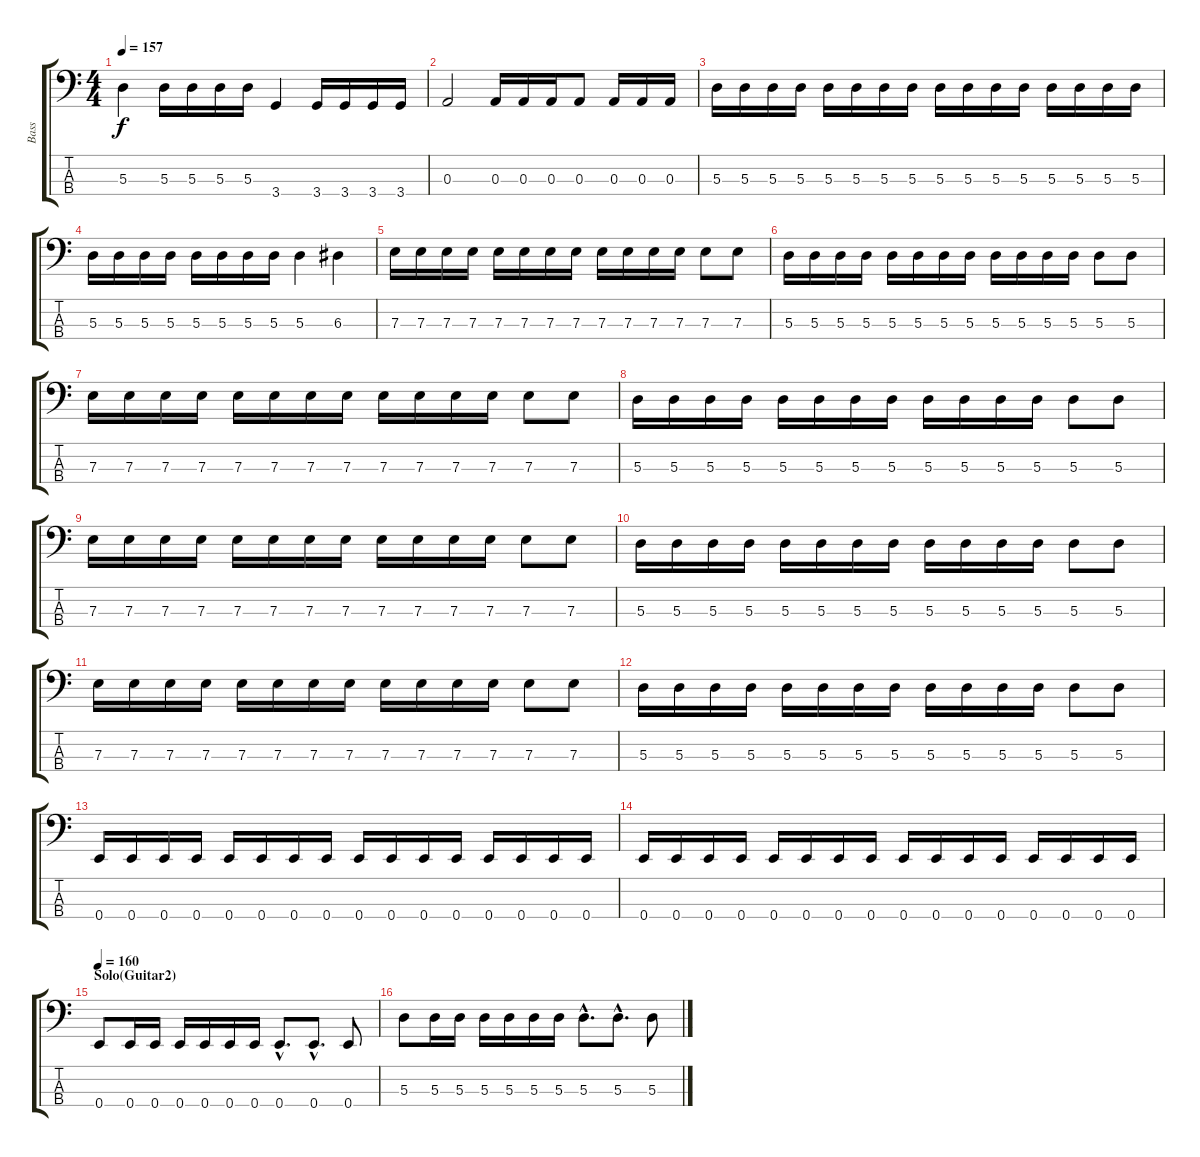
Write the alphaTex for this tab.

\track ("Bass" "Bass") {instrument electricbassfinger}
\staff {score tabs}
\tuning (G2 D2 A1 E1) {hide}
\ts (4 4)
\tempo 157
\clef f4
\ks c
5.3.4{dy f} 5.3.16 5.3.16 5.3.16 5.3.16 3.4.4 3.4.16 3.4.16 3.4.16 3.4.16 |
0.3.2 0.3.16 0.3.16 0.3.16 0.3.8 0.3.16 0.3.16 0.3.16 |
5.3.16 5.3.16 5.3.16 5.3.16 5.3.16 5.3.16 5.3.16 5.3.16 5.3.16 5.3.16 5.3.16 5.3.16 5.3.16 5.3.16 5.3.16 5.3.16 |
5.3.16 5.3.16 5.3.16 5.3.16 5.3.16 5.3.16 5.3.16 5.3.16 5.3.4 6.3.4 |
7.3.16 7.3.16 7.3.16 7.3.16 7.3.16 7.3.16 7.3.16 7.3.16 7.3.16 7.3.16 7.3.16 7.3.16 7.3.8 7.3.8 |
5.3.16 5.3.16 5.3.16 5.3.16 5.3.16 5.3.16 5.3.16 5.3.16 5.3.16 5.3.16 5.3.16 5.3.16 5.3.8 5.3.8 |
7.3.16 7.3.16 7.3.16 7.3.16 7.3.16 7.3.16 7.3.16 7.3.16 7.3.16 7.3.16 7.3.16 7.3.16 7.3.8 7.3.8 |
5.3.16 5.3.16 5.3.16 5.3.16 5.3.16 5.3.16 5.3.16 5.3.16 5.3.16 5.3.16 5.3.16 5.3.16 5.3.8 5.3.8 |
7.3.16 7.3.16 7.3.16 7.3.16 7.3.16 7.3.16 7.3.16 7.3.16 7.3.16 7.3.16 7.3.16 7.3.16 7.3.8 7.3.8 |
5.3.16 5.3.16 5.3.16 5.3.16 5.3.16 5.3.16 5.3.16 5.3.16 5.3.16 5.3.16 5.3.16 5.3.16 5.3.8 5.3.8 |
7.3.16 7.3.16 7.3.16 7.3.16 7.3.16 7.3.16 7.3.16 7.3.16 7.3.16 7.3.16 7.3.16 7.3.16 7.3.8 7.3.8 |
5.3.16 5.3.16 5.3.16 5.3.16 5.3.16 5.3.16 5.3.16 5.3.16 5.3.16 5.3.16 5.3.16 5.3.16 5.3.8 5.3.8 |
0.4.16 0.4.16 0.4.16 0.4.16 0.4.16 0.4.16 0.4.16 0.4.16 0.4.16 0.4.16 0.4.16 0.4.16 0.4.16 0.4.16 0.4.16 0.4.16 |
0.4.16 0.4.16 0.4.16 0.4.16 0.4.16 0.4.16 0.4.16 0.4.16 0.4.16 0.4.16 0.4.16 0.4.16 0.4.16 0.4.16 0.4.16 0.4.16 |
\section ("" "Solo(Guitar2)")
\tempo 160
0.4.8 0.4.16 0.4.16 0.4.16 0.4.16 0.4.16 0.4.16 0.4{hac}.8{d} 0.4{hac}.8{d} 0.4.8 |
5.3.8 5.3.16 5.3.16 5.3.16 5.3.16 5.3.16 5.3.16 5.3{hac}.8{d} 5.3{hac}.8{d} 5.3.8
